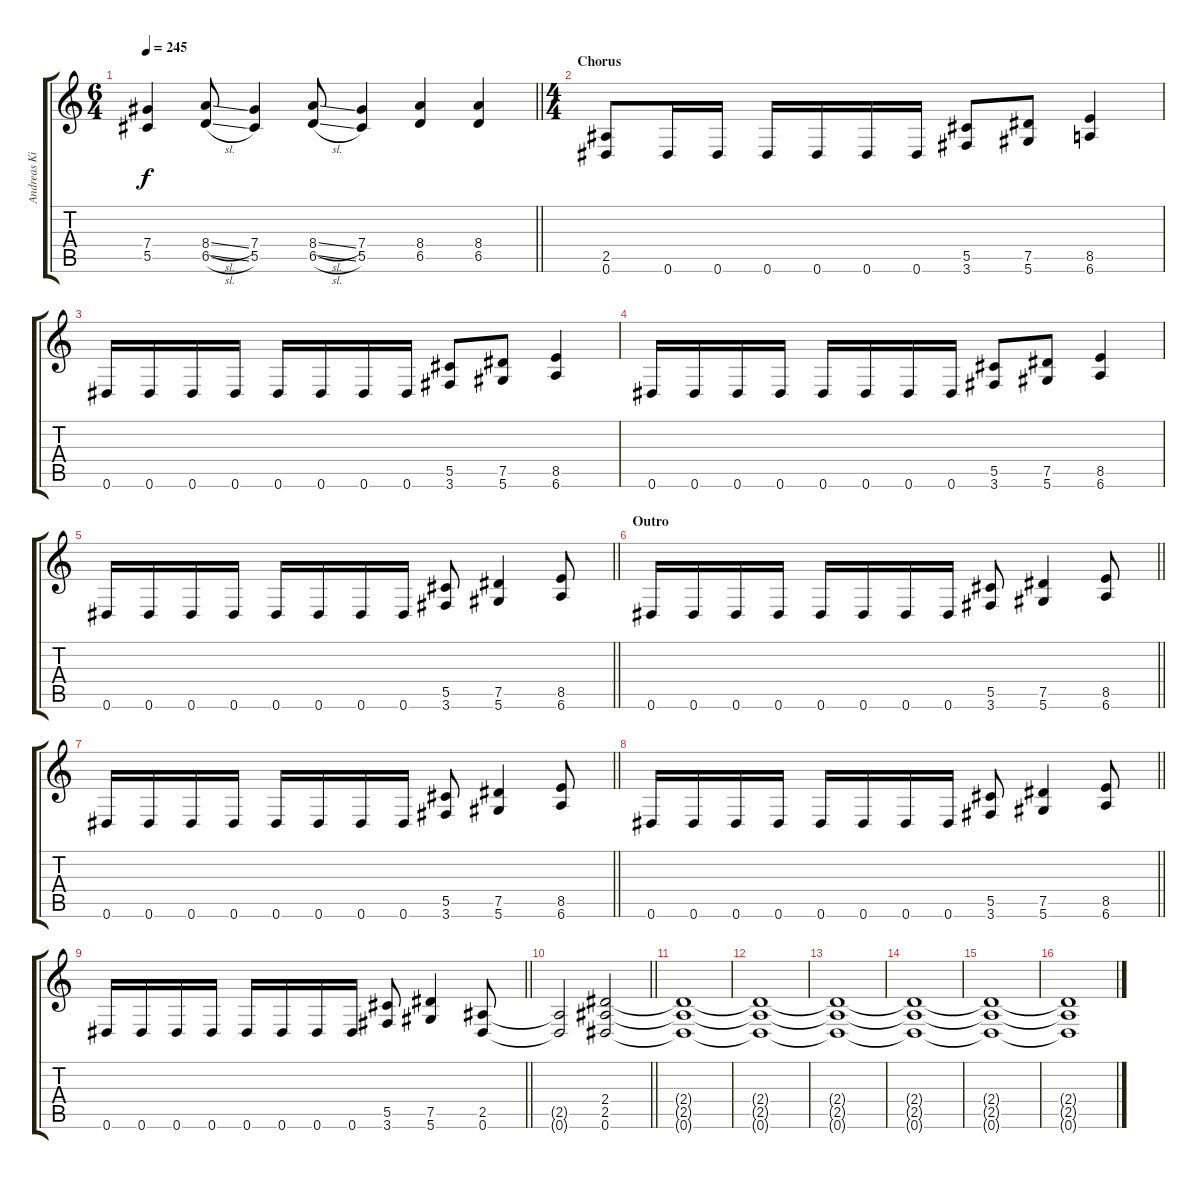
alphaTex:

\track ("Andreas Kisser" "Andreas Ki") {instrument distortionguitar}
\staff {score tabs}
\tuning (Eb4 Bb3 Gb3 Db3 Ab2 Eb2) {hide}
\ts (6 4)
\tempo 245
\clef g2
\barLineRight lightlight
\ks c
(7.4 5.5).4{dy f} (8.4{sl} 6.5{sl}).8 (7.4 5.5).4 (8.4{sl} 6.5{sl}).8 (7.4 5.5).4 (8.4 6.5).4 (8.4 6.5).4 |
\ts (4 4)
\section ("" "Chorus")
(2.5 0.6).8 0.6.16 0.6.16 0.6.16 0.6.16 0.6.16 0.6.16 (5.5 3.6).8 (7.5 5.6).8 (8.5 6.6).4 |
0.6.16 0.6.16 0.6.16 0.6.16 0.6.16 0.6.16 0.6.16 0.6.16 (5.5 3.6).8 (7.5 5.6).8 (8.5 6.6).4 |
0.6.16 0.6.16 0.6.16 0.6.16 0.6.16 0.6.16 0.6.16 0.6.16 (5.5 3.6).8 (7.5 5.6).8 (8.5 6.6).4 |
\barLineRight lightlight
0.6.16 0.6.16 0.6.16 0.6.16 0.6.16 0.6.16 0.6.16 0.6.16 (5.5 3.6).8 (7.5 5.6).4 (8.5 6.6).8 |
\section ("" "Outro")
\barLineRight lightlight
0.6.16 0.6.16 0.6.16 0.6.16 0.6.16 0.6.16 0.6.16 0.6.16 (5.5 3.6).8 (7.5 5.6).4 (8.5 6.6).8 |
\barLineRight lightlight
0.6.16 0.6.16 0.6.16 0.6.16 0.6.16 0.6.16 0.6.16 0.6.16 (5.5 3.6).8 (7.5 5.6).4 (8.5 6.6).8 |
\barLineRight lightlight
0.6.16 0.6.16 0.6.16 0.6.16 0.6.16 0.6.16 0.6.16 0.6.16 (5.5 3.6).8 (7.5 5.6).4 (8.5 6.6).8 |
\barLineRight lightlight
0.6.16 0.6.16 0.6.16 0.6.16 0.6.16 0.6.16 0.6.16 0.6.16 (5.5 3.6).8 (7.5 5.6).4 (2.5 0.6).8 |
\barLineRight lightlight
(2.5{t} 0.6{t}).2 (2.4 2.5 0.6).2 |
(2.4{t} 2.5{t} 0.6{t}).1 |
(2.4{t} 2.5{t} 0.6{t}).1 |
(2.4{t} 2.5{t} 0.6{t}).1 |
(2.4{t} 2.5{t} 0.6{t}).1 |
(2.4{t} 2.5{t} 0.6{t}).1 |
(2.4{t} 2.5{t} 0.6{t}).1
